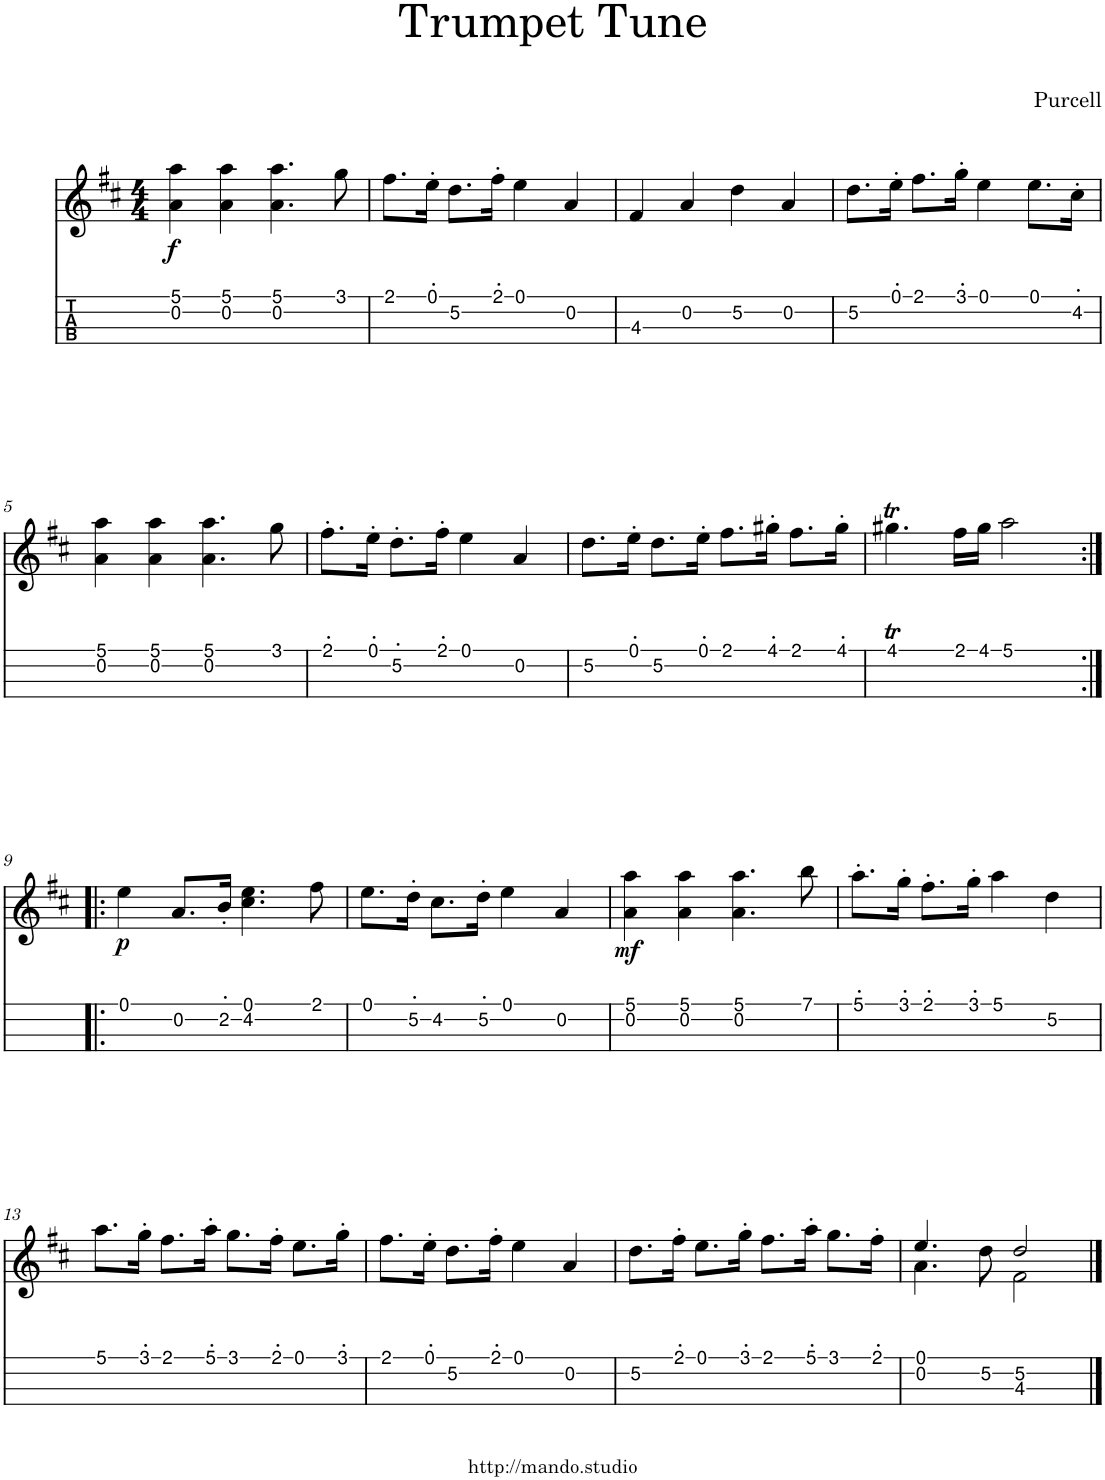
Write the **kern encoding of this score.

**kern	**kern	**dynam
*part1	*part1	*part1
*staff2	*staff1	*staff1/2
*I"Mandolin	*	*
*I'Mdn.	*	*
*stria4	*	*
*	*clefG2	*
*k[f#c#]	*k[f#c#]	*
*M4/4	*M4/4	*
=1	=1	=1
!	!	!LO:DY:b
4a 4aa	4a\ 4aa\	f
4a 4aa	4a\ 4aa\	.
4.a 4.aa	4.a\ 4.aa\	.
8gg	8gg\	.
=2	=2	=2
8.ff#L	8.ff#\L	.
16ee'Jk	16ee'\Jk	.
8.ddL	8.dd\L	.
16ff#'Jk	16ff#'\Jk	.
4ee	4ee\	.
4a	4a/	.
=3	=3	=3
4f#	4f#/	.
4a	4a/	.
4dd	4dd\	.
4a	4a/	.
=4	=4	=4
8.ddL	8.dd\L	.
16ee'Jk	16ee'\Jk	.
8.ff#L	8.ff#\L	.
16gg'Jk	16gg'\Jk	.
4ee	4ee\	.
8.eeL	8.ee\L	.
16cc#'Jk	16cc#'\Jk	.
!!LO:LB:g=z
=5	=5	=5
4a 4aa	4a\ 4aa\	.
4a 4aa	4a\ 4aa\	.
4.a 4.aa	4.a\ 4.aa\	.
8gg	8gg\	.
=6	=6	=6
8.ff#'L	8.ff#'\L	.
16ee'Jk	16ee'\Jk	.
8.dd'L	8.dd'\L	.
16ff#'Jk	16ff#'\Jk	.
4ee	4ee\	.
4a	4a/	.
=7	=7	=7
8.ddL	8.dd\L	.
16ee'Jk	16ee'\Jk	.
8.ddL	8.dd\L	.
16ee'Jk	16ee'\Jk	.
8.ff#L	8.ff#\L	.
16gg#X'Jk	16gg#X'\Jk	.
8.ff#L	8.ff#\L	.
16gg#'Jk	16gg#'\Jk	.
=8	=8	=8
4.gg#Xt	4.gg#Xt\	.
16ff#LL	16ff#\LL	.
16gg#JJ	16gg#\JJ	.
2aa	2aa\	.
!!LO:LB:g=z
=9:|!|:	=9:|!|:	=9:|!|:
!	!	!LO:DY:b
4ee	4ee\	p
8.aL	8.a/L	.
16b'Jk	16b'/Jk	.
4.cc# 4.ee	4.cc#\ 4.ee\	.
8ff#	8ff#\	.
=10	=10	=10
8.eeL	8.ee\L	.
16dd'Jk	16dd'\Jk	.
8.cc#L	8.cc#\L	.
16dd'Jk	16dd'\Jk	.
4ee	4ee\	.
4a	4a/	.
=11	=11	=11
!	!	!LO:DY:b
4a 4aa	4a\ 4aa\	mf
4a 4aa	4a\ 4aa\	.
4.a 4.aa	4.a\ 4.aa\	.
8bb	8bb\	.
=12	=12	=12
8.aa'L	8.aa'\L	.
16gg'Jk	16gg'\Jk	.
8.ff#'L	8.ff#'\L	.
16gg'Jk	16gg'\Jk	.
4aa	4aa\	.
4dd	4dd\	.
!!LO:LB:g=z
=13	=13	=13
8.aaL	8.aa\L	.
16gg'Jk	16gg'\Jk	.
8.ff#L	8.ff#\L	.
16aa'Jk	16aa'\Jk	.
8.ggL	8.gg\L	.
16ff#'Jk	16ff#'\Jk	.
8.eeL	8.ee\L	.
16gg'Jk	16gg'\Jk	.
=14	=14	=14
8.ff#L	8.ff#\L	.
16ee'Jk	16ee'\Jk	.
8.ddL	8.dd\L	.
16ff#'Jk	16ff#'\Jk	.
4ee	4ee\	.
4a	4a/	.
=15	=15	=15
8.ddL	8.dd\L	.
16ff#'Jk	16ff#'\Jk	.
8.eeL	8.ee\L	.
16gg'Jk	16gg'\Jk	.
8.ff#L	8.ff#\L	.
16aa'Jk	16aa'\Jk	.
8.ggL	8.gg\L	.
16ff#'Jk	16ff#'\Jk	.
=16	=16	=16
*^	*^	*
4.ee	4.a	4.ee/	4.a\	.
8dd	8ryy	8dd\	8ryy	.
2dd	2f#	2dd/	2f#\	.
*v	*v	*	*	*
*	*v	*v	*
==	==	==
*-	*-	*-
